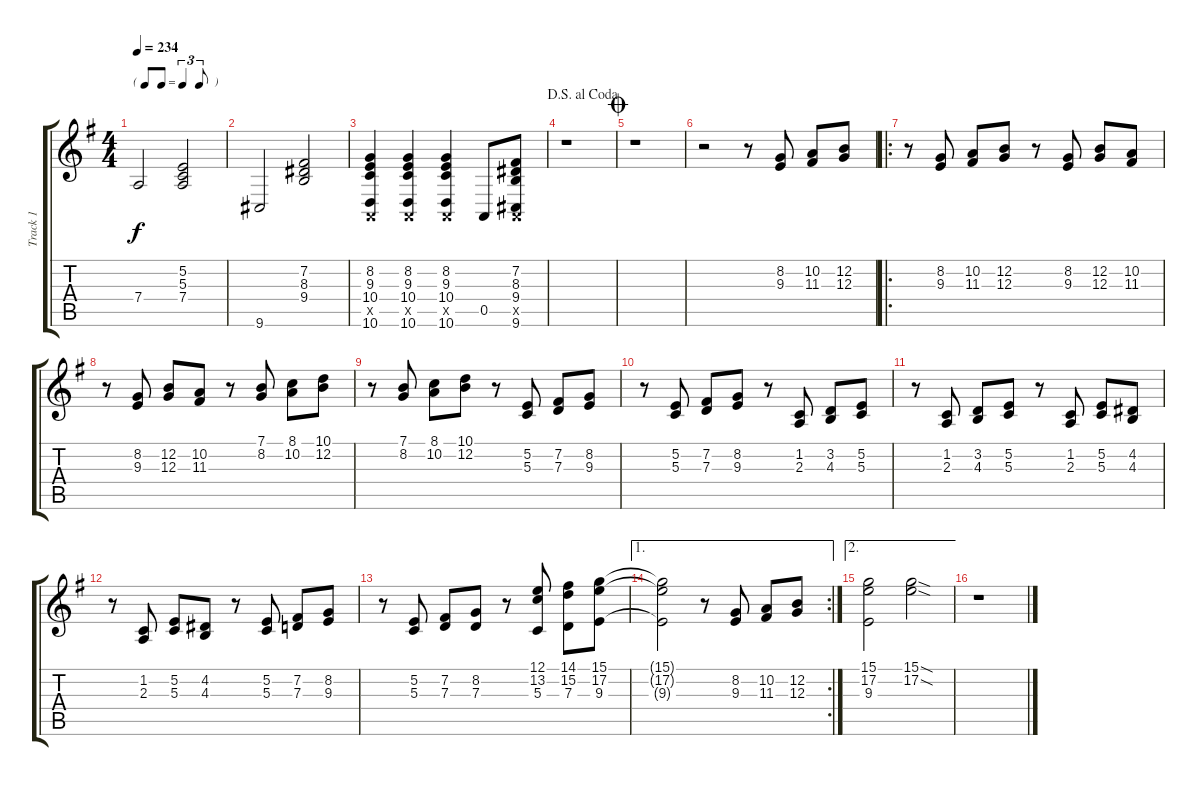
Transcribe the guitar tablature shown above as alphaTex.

\track ("Track 1" "Track 1") {instrument electricpiano1}
\staff {score tabs}
\tuning (E4 B3 G3 D3 A2 E2) {hide}
\ts (4 4)
\tf triplet8th
\tempo 234
\clef g2
\ks g
7.4.2{dy f} (5.2 5.3 7.4).2 |
9.6.2 (7.2 8.3 9.4).2 |
(8.2 9.3 10.4 0.5{x} 10.6).4 (8.2 9.3 10.4 0.5{x} 10.6).4 (8.2 9.3 10.4 0.5{x} 10.6).4 0.5.8 (7.2 8.3 9.4 0.5{x} 9.6).8 |
\jump dalsegnoalcoda
r.1 |
\jump coda
r.1 |
r.2 r.8 (8.2 9.3).8 (10.2 11.3).8 (12.2 12.3).8 |
\ro
r.8 (8.2 9.3).8 (10.2 11.3).8 (12.2 12.3).8 r.8 (8.2 9.3).8 (12.2 12.3).8 (10.2 11.3).8 |
r.8 (8.2 9.3).8 (12.2 12.3).8 (10.2 11.3).8 r.8 (7.1 8.2).8 (8.1 10.2).8 (10.1 12.2).8 |
r.8 (7.1 8.2).8 (8.1 10.2).8 (10.1 12.2).8 r.8 (5.2 5.3).8 (7.2 7.3).8 (8.2 9.3).8 |
r.8 (5.2 5.3).8 (7.2 7.3).8 (8.2 9.3).8 r.8 (1.2 2.3).8 (3.2 4.3).8 (5.2 5.3).8 |
r.8 (1.2 2.3).8 (3.2 4.3).8 (5.2 5.3).8 r.8 (1.2 2.3).8 (5.2 5.3).8 (4.2 4.3).8 |
r.8 (1.2 2.3).8 (5.2 5.3).8 (4.2 4.3).8 r.8 (5.2 5.3).8 (7.2 7.3).8 (8.2 9.3).8 |
r.8 (5.2 5.3).8 (7.2 7.3).8 (8.2 7.3).8 r.8 (12.1 13.2 5.3).8 (14.1 15.2 7.3).8 (15.1 17.2 9.3).8 |
\ae 1
\rc 2
(15.1{t} 17.2{t} 9.3{t}).2 r.8 (8.2 9.3).8 (10.2 11.3).8 (12.2 12.3).8 |
\ae 2
(15.1 17.2 9.3).2 (15.1{sod} 17.2{sod}).2 |
r.1
